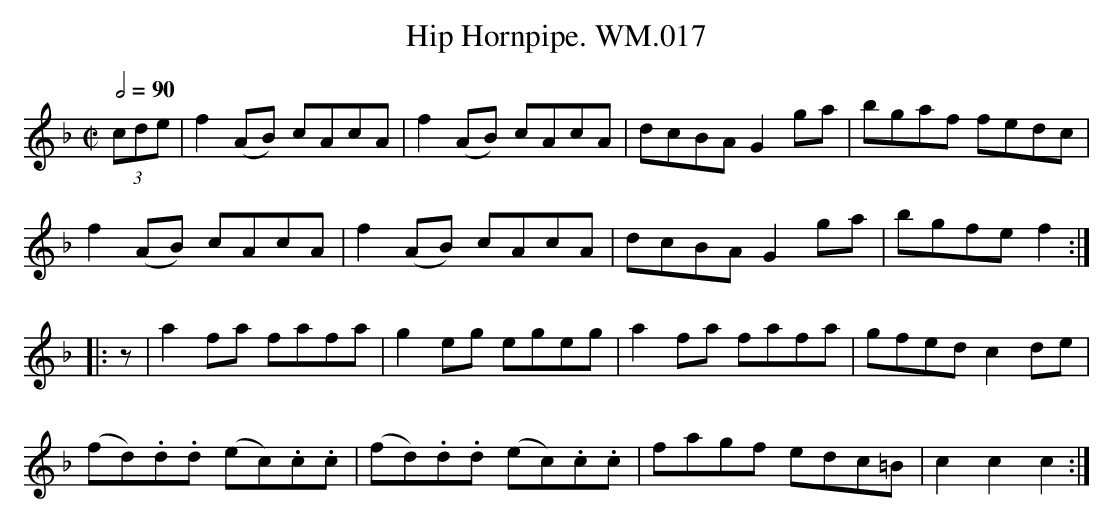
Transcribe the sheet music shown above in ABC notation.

X:1
T:Hip Hornpipe. WM.017
M:C|
L:1/8
Q:1/2=90
K:F
(3cde|f2(AB) cAcA|f2(AB) cAcA|dcBAG2ga|bgaf fedc|
f2(AB) cAcA|f2(AB) cAcA|dcBAG2ga|bgfef2:|
|:z|a2fa fafa|g2eg egeg|a2fa fafa|gfedc2de|
(fd).d.d (ec).c.c|(fd).d.d (ec).c.c|fagf edc=B| c2c2c2:|
